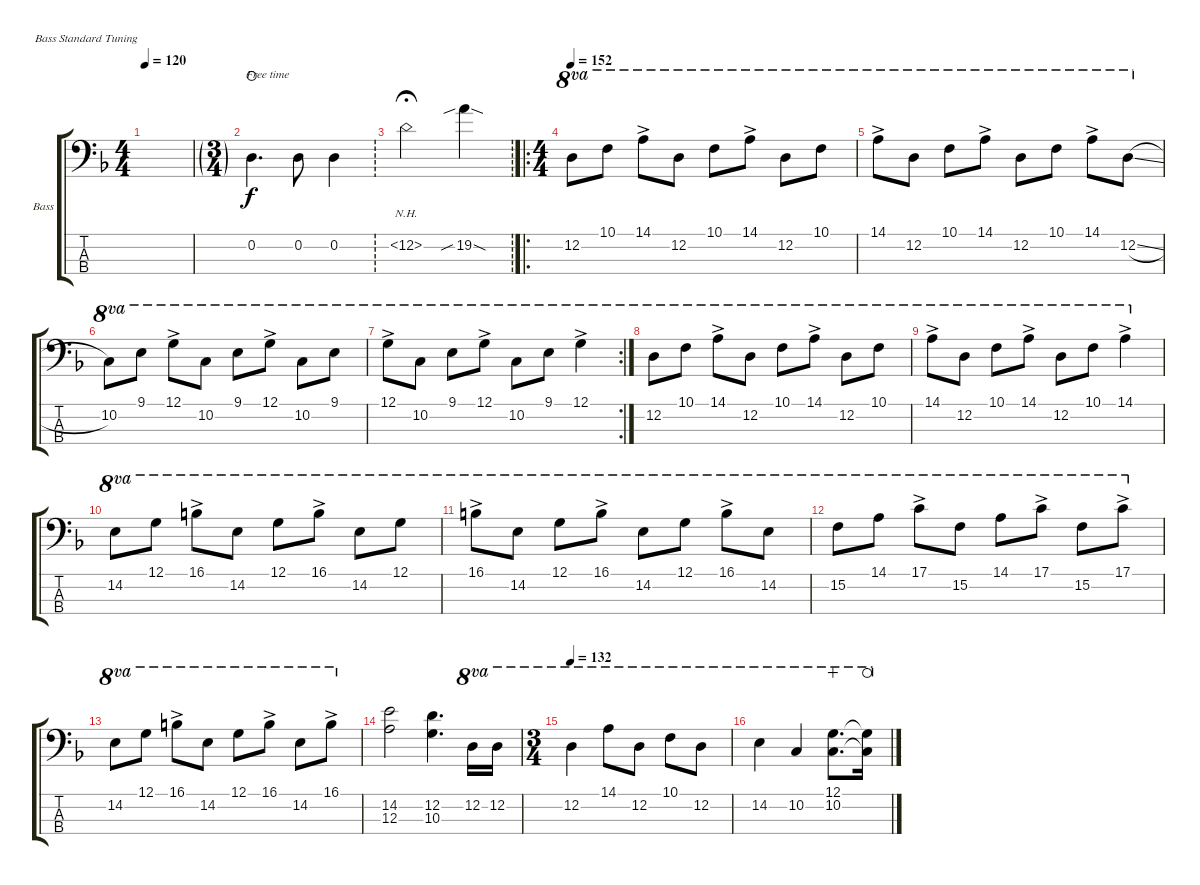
\bracketExtendMode groupsimilarinstruments
\firstSystemTrackNameOrientation horizontal
\otherSystemsTrackNameOrientation horizontal
\track ("Bass" "Bass") {instrument distortionguitar}
\staff {score tabs}
\tuning (G2 D2 A1 E1)
\ts (4 4)
\tempo 120
\clef f4
\ks f
|
\ts (3 4)
\ft
0.2.4{d waho} 0.2.8 0.2.4 |
\ft
12.2{nh}.2{fermata (medium 0.5)} 19.2{sib sod}.4 |
\ro
\ts (4 4)
\beaming (8 2 2 2 2)
\tempo 152
12.2.8{ot 8va} 10.1.8{ot 8va} 14.1{ac}.8{ot 8va} 12.2.8{ot 8va} 10.1.8{ot 8va} 14.1{ac}.8{ot 8va} 12.2.8{ot 8va} 10.1.8{ot 8va} |
14.1{ac}.8{ot 8va} 12.2.8{ot 8va} 10.1.8{ot 8va} 14.1{ac}.8{ot 8va} 12.2.8{ot 8va} 10.1.8{ot 8va} 14.1{ac}.8{ot 8va} 12.2{sl}.8{ot 8va} |
10.2.8{ot 8va} 9.1.8{ot 8va} 12.1{ac}.8{ot 8va} 10.2.8{ot 8va} 9.1.8{ot 8va} 12.1{ac}.8{ot 8va} 10.2.8{ot 8va} 9.1.8{ot 8va} |
\rc 2
12.1{ac}.8{ot 8va} 10.2.8{ot 8va} 9.1.8{ot 8va} 12.1{ac}.8{ot 8va} 10.2.8{ot 8va} 9.1.8{ot 8va} 12.1{ac}.4{ot 8va} |
12.2.8{ot 8va} 10.1.8{ot 8va} 14.1{ac}.8{ot 8va} 12.2.8{ot 8va} 10.1.8{ot 8va} 14.1{ac}.8{ot 8va} 12.2.8{ot 8va} 10.1.8{ot 8va} |
14.1{ac}.8{ot 8va} 12.2.8{ot 8va} 10.1.8{ot 8va} 14.1{ac}.8{ot 8va} 12.2.8{ot 8va} 10.1.8{ot 8va} 14.1{ac}.4{ot 8va} |
14.2.8{ot 8va} 12.1.8{ot 8va} 16.1{ac}.8{ot 8va} 14.2.8{ot 8va} 12.1.8{ot 8va} 16.1{ac}.8{ot 8va} 14.2.8{ot 8va} 12.1.8{ot 8va} |
16.1{ac}.8{ot 8va} 14.2.8{ot 8va} 12.1.8{ot 8va} 16.1{ac}.8{ot 8va} 14.2.8{ot 8va} 12.1.8{ot 8va} 16.1{ac}.8{ot 8va} 14.2.8{ot 8va} |
15.2.8{ot 8va} 14.1.8{ot 8va} 17.1{ac}.8{ot 8va} 15.2.8{ot 8va} 14.1.8{ot 8va} 17.1{ac}.8{ot 8va} 15.2.8{ot 8va} 17.1{ac}.8{ot 8va} |
14.2.8{ot 8va} 12.1.8{ot 8va} 16.1{ac}.8{ot 8va} 14.2.8{ot 8va} 12.1.8{ot 8va} 16.1{ac}.8{ot 8va} 14.2.8{ot 8va} 16.1{ac}.8{ot 8va} |
(14.2 12.3).2 (12.2 10.3).4{d} 12.2.16{ot 8va} 12.2.16{ot 8va} |
\ts (3 4)
\beaming (8 2 2 2)
\tempo 132
12.2.4{ot 8va} 14.1.8{ot 8va} 12.2.8{ot 8va} 10.1.8{ot 8va} 12.2.8{ot 8va} |
14.2.4{ot 8va} 10.2.4{ot 8va} (12.1 10.2).8{d ot 8va wahc} (12.1{t} 10.2{t}).16{ot 8va waho}
